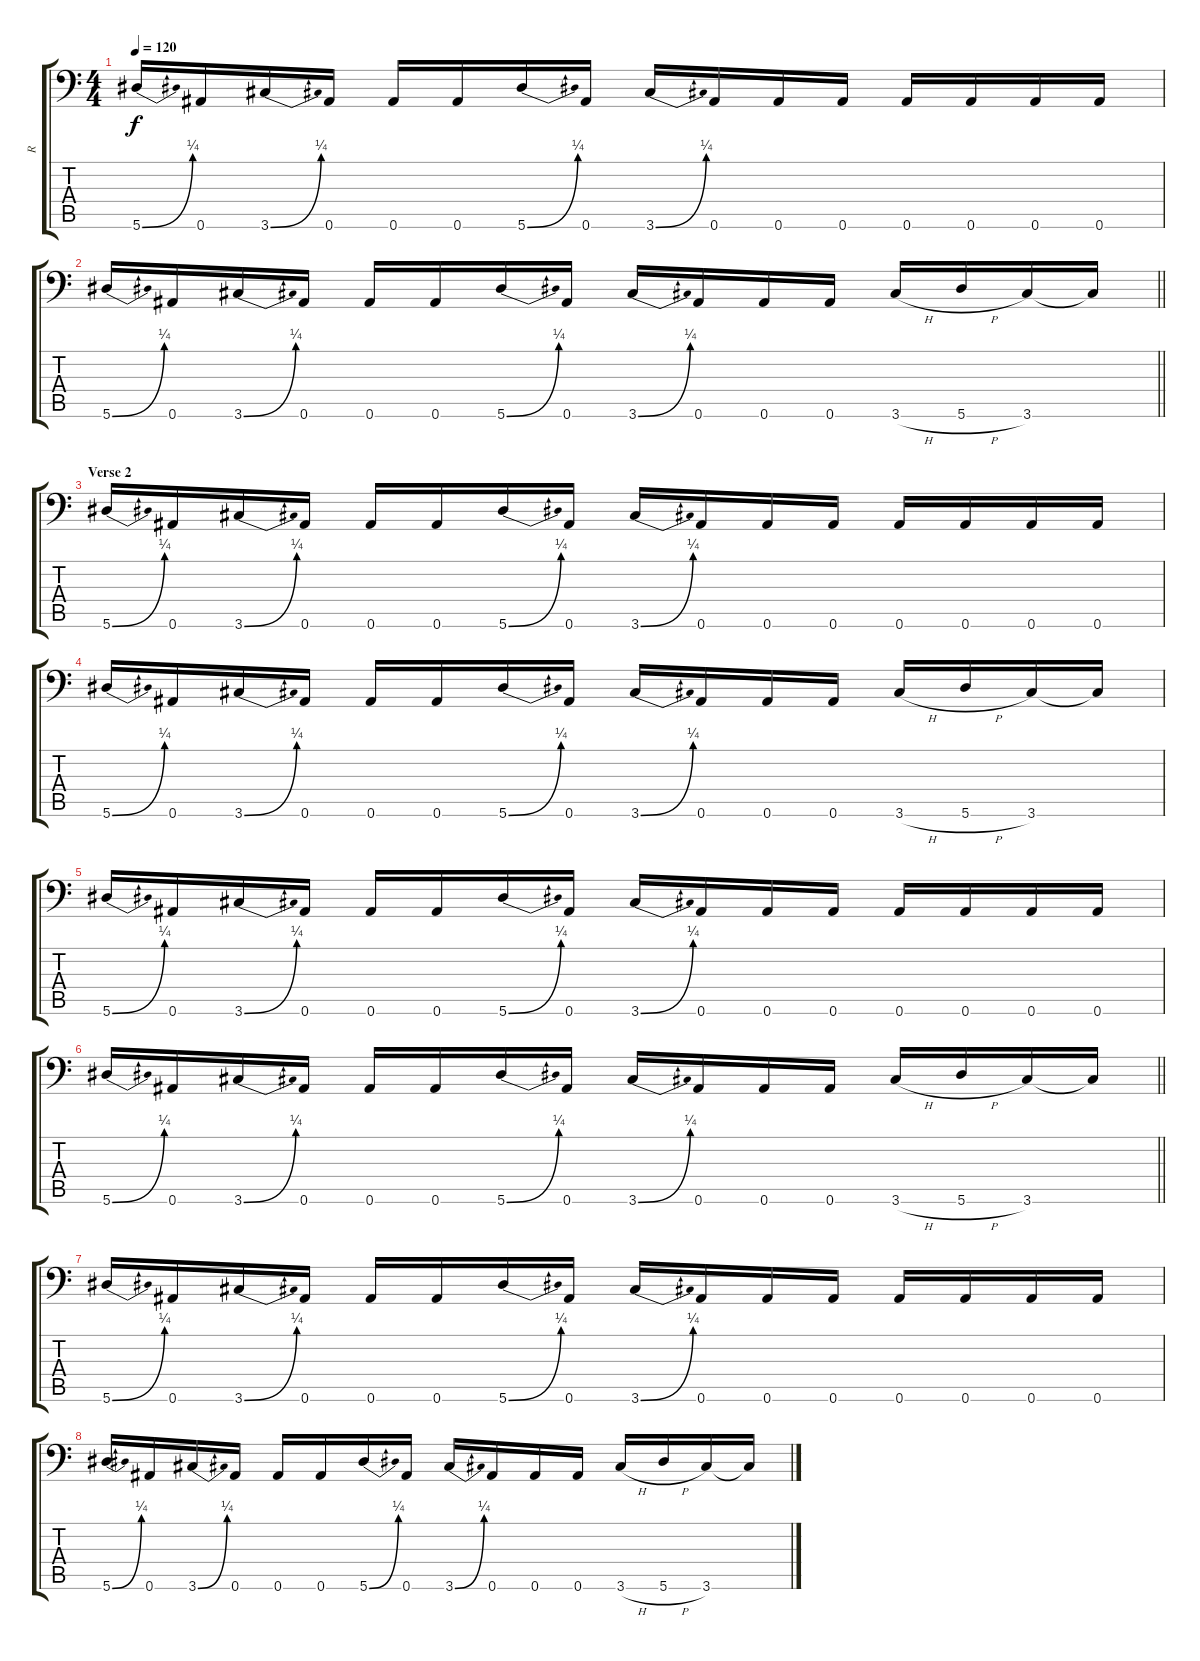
\track ("R" "R") {instrument distortionguitar}
\staff {score tabs}
\tuning (C4 G3 Eb3 Bb2 F2 Bb1) {hide}
\ts (4 4)
\tempo 120
\clef f4
\ks c
5.6{be (bend 0 0 60 1)}.16{dy f} 0.6.16 3.6{be (bend 0 0 60 1)}.16 0.6.16 0.6.16 0.6.16 5.6{be (bend 0 0 60 1)}.16 0.6.16 3.6{be (bend 0 0 60 1)}.16 0.6.16 0.6.16 0.6.16 0.6.16 0.6.16 0.6.16 0.6.16 |
\barLineRight lightlight
5.6{be (bend 0 0 60 1)}.16 0.6.16 3.6{be (bend 0 0 60 1)}.16 0.6.16 0.6.16 0.6.16 5.6{be (bend 0 0 60 1)}.16 0.6.16 3.6{be (bend 0 0 60 1)}.16 0.6.16 0.6.16 0.6.16 3.6{h}.16 5.6{h}.16 3.6.16 3.6{t}.16 |
\section ("" "Verse 2")
5.6{be (bend 0 0 60 1)}.16 0.6.16 3.6{be (bend 0 0 60 1)}.16 0.6.16 0.6.16 0.6.16 5.6{be (bend 0 0 60 1)}.16 0.6.16 3.6{be (bend 0 0 60 1)}.16 0.6.16 0.6.16 0.6.16 0.6.16 0.6.16 0.6.16 0.6.16 |
5.6{be (bend 0 0 60 1)}.16 0.6.16 3.6{be (bend 0 0 60 1)}.16 0.6.16 0.6.16 0.6.16 5.6{be (bend 0 0 60 1)}.16 0.6.16 3.6{be (bend 0 0 60 1)}.16 0.6.16 0.6.16 0.6.16 3.6{h}.16 5.6{h}.16 3.6.16 3.6{t}.16 |
5.6{be (bend 0 0 60 1)}.16 0.6.16 3.6{be (bend 0 0 60 1)}.16 0.6.16 0.6.16 0.6.16 5.6{be (bend 0 0 60 1)}.16 0.6.16 3.6{be (bend 0 0 60 1)}.16 0.6.16 0.6.16 0.6.16 0.6.16 0.6.16 0.6.16 0.6.16 |
\barLineRight lightlight
5.6{be (bend 0 0 60 1)}.16 0.6.16 3.6{be (bend 0 0 60 1)}.16 0.6.16 0.6.16 0.6.16 5.6{be (bend 0 0 60 1)}.16 0.6.16 3.6{be (bend 0 0 60 1)}.16 0.6.16 0.6.16 0.6.16 3.6{h}.16 5.6{h}.16 3.6.16 3.6{t}.16 |
5.6{be (bend 0 0 60 1)}.16 0.6.16 3.6{be (bend 0 0 60 1)}.16 0.6.16 0.6.16 0.6.16 5.6{be (bend 0 0 60 1)}.16 0.6.16 3.6{be (bend 0 0 60 1)}.16 0.6.16 0.6.16 0.6.16 0.6.16 0.6.16 0.6.16 0.6.16 |
5.6{be (bend 0 0 60 1)}.16 0.6.16 3.6{be (bend 0 0 60 1)}.16 0.6.16 0.6.16 0.6.16 5.6{be (bend 0 0 60 1)}.16 0.6.16 3.6{be (bend 0 0 60 1)}.16 0.6.16 0.6.16 0.6.16 3.6{h}.16 5.6{h}.16 3.6.16 3.6{t}.16
